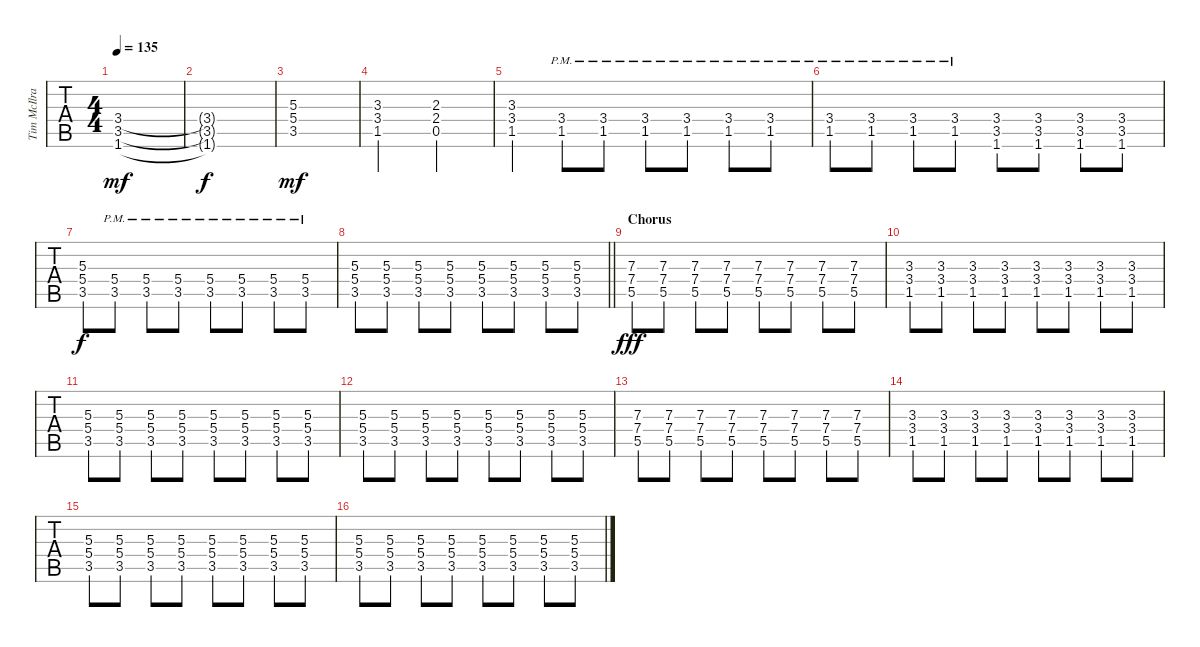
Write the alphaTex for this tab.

\track ("Tim McIlrath - Guitar One" "Tim McIlra") {instrument distortionguitar}
\staff {tabs}
\tuning (Eb4 Bb3 Gb3 Db3 Ab2 Eb2) {hide}
\ts (4 4)
\tempo 135
\clef g2
\ks c
(3.4 3.5 1.6).1{dy mf} |
(3.4{t} 3.5{t} 1.6{t}).1{dy f} |
(5.3 5.4 3.5).1{dy mf} |
(3.3 3.4 1.5).2 (2.3 2.4 0.5).2 |
(3.3 3.4 1.5).4 (3.4{pm} 1.5{pm}).8 (3.4{pm} 1.5{pm}).8 (3.4{pm} 1.5{pm}).8 (3.4{pm} 1.5{pm}).8 (3.4{pm} 1.5{pm}).8 (3.4{pm} 1.5{pm}).8 |
(3.4{pm} 1.5{pm}).8 (3.4{pm} 1.5{pm}).8 (3.4{pm} 1.5{pm}).8 (3.4{pm} 1.5{pm}).8 (3.4 3.5 1.6).8 (3.4 3.5 1.6).8 (3.4 3.5 1.6).8 (3.4 3.5 1.6).8 |
(5.3 5.4 3.5).8{dy f} (5.4{pm} 3.5{pm}).8 (5.4{pm} 3.5{pm}).8 (5.4{pm} 3.5{pm}).8 (5.4{pm} 3.5{pm}).8 (5.4{pm} 3.5{pm}).8 (5.4{pm} 3.5{pm}).8 (5.4{pm} 3.5{pm}).8 |
\barLineRight lightlight
(5.3 5.4 3.5).8 (5.3 5.4 3.5).8 (5.3 5.4 3.5).8 (5.3 5.4 3.5).8 (5.3 5.4 3.5).8 (5.3 5.4 3.5).8 (5.3 5.4 3.5).8 (5.3 5.4 3.5).8 |
\section ("" "Chorus")
(7.3 7.4 5.5).8{dy fff volume 14 balance 8} (7.3 7.4 5.5).8 (7.3 7.4 5.5).8 (7.3 7.4 5.5).8 (7.3 7.4 5.5).8 (7.3 7.4 5.5).8 (7.3 7.4 5.5).8 (7.3 7.4 5.5).8 |
(3.3 3.4 1.5).8 (3.3 3.4 1.5).8 (3.3 3.4 1.5).8 (3.3 3.4 1.5).8 (3.3 3.4 1.5).8 (3.3 3.4 1.5).8 (3.3 3.4 1.5).8 (3.3 3.4 1.5).8 |
(5.3 5.4 3.5).8 (5.3 5.4 3.5).8 (5.3 5.4 3.5).8 (5.3 5.4 3.5).8 (5.3 5.4 3.5).8 (5.3 5.4 3.5).8 (5.3 5.4 3.5).8 (5.3 5.4 3.5).8 |
(5.3 5.4 3.5).8 (5.3 5.4 3.5).8 (5.3 5.4 3.5).8 (5.3 5.4 3.5).8 (5.3 5.4 3.5).8 (5.3 5.4 3.5).8 (5.3 5.4 3.5).8 (5.3 5.4 3.5).8 |
(7.3 7.4 5.5).8 (7.3 7.4 5.5).8 (7.3 7.4 5.5).8 (7.3 7.4 5.5).8 (7.3 7.4 5.5).8 (7.3 7.4 5.5).8 (7.3 7.4 5.5).8 (7.3 7.4 5.5).8 |
(3.3 3.4 1.5).8 (3.3 3.4 1.5).8 (3.3 3.4 1.5).8 (3.3 3.4 1.5).8 (3.3 3.4 1.5).8 (3.3 3.4 1.5).8 (3.3 3.4 1.5).8 (3.3 3.4 1.5).8 |
(5.3 5.4 3.5).8 (5.3 5.4 3.5).8 (5.3 5.4 3.5).8 (5.3 5.4 3.5).8 (5.3 5.4 3.5).8 (5.3 5.4 3.5).8 (5.3 5.4 3.5).8 (5.3 5.4 3.5).8 |
(5.3 5.4 3.5).8 (5.3 5.4 3.5).8 (5.3 5.4 3.5).8 (5.3 5.4 3.5).8 (5.3 5.4 3.5).8 (5.3 5.4 3.5).8 (5.3 5.4 3.5).8 (5.3 5.4 3.5).8
